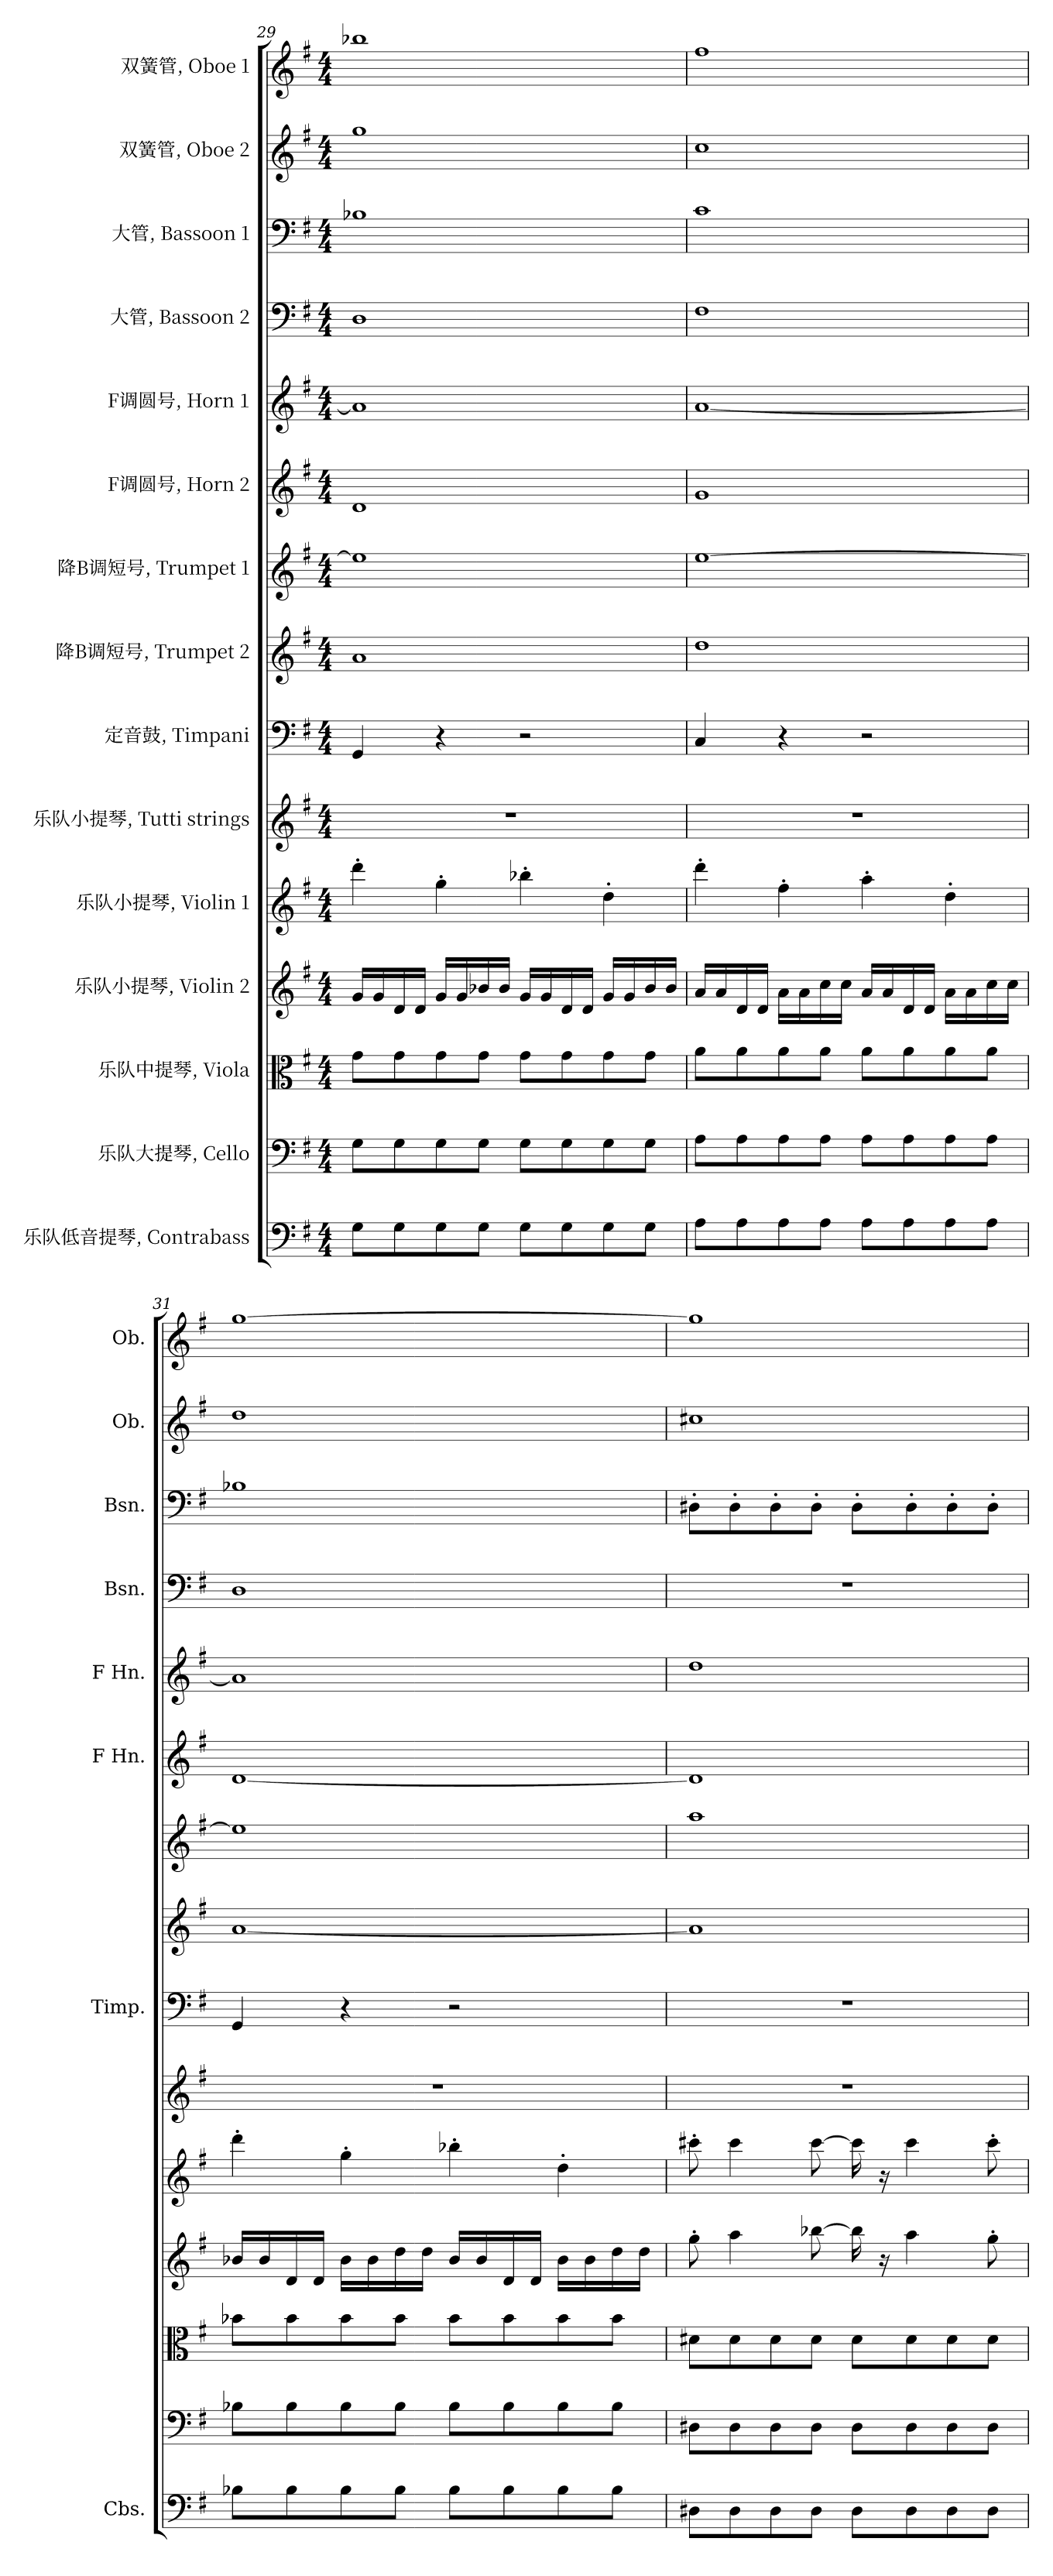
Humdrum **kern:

**kern	**kern	**kern	**kern	**kern	**kern	**kern	**kern	**kern	**kern	**kern	**kern	**kern	**kern	**kern
*part15	*part14	*part13	*part12	*part11	*part10	*part9	*part8	*part7	*part6	*part5	*part4	*part3	*part2	*part1
*staff15	*staff14	*staff13	*staff12	*staff11	*staff10	*staff9	*staff8	*staff7	*staff6	*staff5	*staff4	*staff3	*staff2	*staff1
*I"乐队低音提琴, Contrabass	*I"乐队大提琴, Cello	*I"乐队中提琴, Viola	*I"乐队小提琴, Violin 2	*I"乐队小提琴, Violin 1	*I"乐队小提琴, Tutti strings	*I"定音鼓, Timpani	*I"降B调短号, Trumpet 2	*I"降B调短号, Trumpet 1	*I"F调圆号, Horn 2	*I"F调圆号, Horn 1	*I"大管, Bassoon 2	*I"大管, Bassoon 1	*I"双簧管, Oboe 2	*I"双簧管, Oboe 1
*I'Cbs.	*	*	*	*	*	*I'Timp.	*	*	*I'F Hn.	*I'F Hn.	*I'Bsn.	*I'Bsn.	*I'Ob.	*I'Ob.
!!LO:PB:g=z
*clefF4	*clefF4	*clefC3	*clefG2	*clefG2	*clefG2	*clefF4	*clefG2	*clefG2	*clefG2	*clefG2	*clefF4	*clefF4	*clefG2	*clefG2
*ITrd7c12	*	*	*	*	*	*	*ITrd1c2	*ITrd1c2	*ITrd4c7	*ITrd4c7	*	*	*	*
*k[f#]	*k[f#]	*k[f#]	*k[f#]	*k[f#]	*k[f#]	*k[f#]	*k[b-]	*k[b-]	*k[]	*k[]	*k[f#]	*k[f#]	*k[f#]	*k[f#]
*M4/4	*M4/4	*M4/4	*M4/4	*M4/4	*M4/4	*M4/4	*M4/4	*M4/4	*M4/4	*M4/4	*M4/4	*M4/4	*M4/4	*M4/4
*MM152	*MM152	*MM152	*MM152	*MM152	*MM152	*MM152	*MM152	*MM152	*MM152	*MM152	*MM152	*MM152	*MM152	*MM152
=29	=29	=29	=29	=29	=29	=29	=29	=29	=29	=29	=29	=29	=29	=29
8GG\L	8G\L	8g\L	16g/LL	4ddd'\	1r	4GG/	1g	1dd]	1G	1d]	1D	1B-X	1gg	1bb-X
.	.	.	16g/	.	.	.	.	.	.	.	.	.	.	.
8GG\	8G\	8g\	16d/	.	.	.	.	.	.	.	.	.	.	.
.	.	.	16d/JJ	.	.	.	.	.	.	.	.	.	.	.
8GG\	8G\	8g\	16g/LL	4gg'\	.	4r	.	.	.	.	.	.	.	.
.	.	.	16g/	.	.	.	.	.	.	.	.	.	.	.
8GG\J	8G\J	8g\J	16b-X/	.	.	.	.	.	.	.	.	.	.	.
.	.	.	16b-/JJ	.	.	.	.	.	.	.	.	.	.	.
8GG\L	8G\L	8g\L	16g/LL	4bb-X'\	.	2r	.	.	.	.	.	.	.	.
.	.	.	16g/	.	.	.	.	.	.	.	.	.	.	.
8GG\	8G\	8g\	16d/	.	.	.	.	.	.	.	.	.	.	.
.	.	.	16d/JJ	.	.	.	.	.	.	.	.	.	.	.
8GG\	8G\	8g\	16g/LL	4dd'\	.	.	.	.	.	.	.	.	.	.
.	.	.	16g/	.	.	.	.	.	.	.	.	.	.	.
8GG\J	8G\J	8g\J	16b-/	.	.	.	.	.	.	.	.	.	.	.
.	.	.	16b-/JJ	.	.	.	.	.	.	.	.	.	.	.
=30	=30	=30	=30	=30	=30	=30	=30	=30	=30	=30	=30	=30	=30	=30
*	*	*	*	*	*	*	*	*	*	*	*	*	*	*MM152
8AA\L	8A\L	8a\L	16a/LL	4ddd'\	1r	4C/	1cc	[1dd	1c	[1d	1F#	1c	1cc	1ff#
.	.	.	16a/	.	.	.	.	.	.	.	.	.	.	.
8AA\	8A\	8a\	16d/	.	.	.	.	.	.	.	.	.	.	.
.	.	.	16d/JJ	.	.	.	.	.	.	.	.	.	.	.
8AA\	8A\	8a\	16a\LL	4ff#'\	.	4r	.	.	.	.	.	.	.	.
.	.	.	16a\	.	.	.	.	.	.	.	.	.	.	.
8AA\J	8A\J	8a\J	16cc\	.	.	.	.	.	.	.	.	.	.	.
.	.	.	16cc\JJ	.	.	.	.	.	.	.	.	.	.	.
8AA\L	8A\L	8a\L	16a/LL	4aa'\	.	2r	.	.	.	.	.	.	.	.
.	.	.	16a/	.	.	.	.	.	.	.	.	.	.	.
8AA\	8A\	8a\	16d/	.	.	.	.	.	.	.	.	.	.	.
.	.	.	16d/JJ	.	.	.	.	.	.	.	.	.	.	.
8AA\	8A\	8a\	16a\LL	4dd'\	.	.	.	.	.	.	.	.	.	.
.	.	.	16a\	.	.	.	.	.	.	.	.	.	.	.
8AA\J	8A\J	8a\J	16cc\	.	.	.	.	.	.	.	.	.	.	.
.	.	.	16cc\JJ	.	.	.	.	.	.	.	.	.	.	.
!!LO:PB:g=z
=31	=31	=31	=31	=31	=31	=31	=31	=31	=31	=31	=31	=31	=31	=31
*	*	*	*	*	*	*	*	*	*	*	*	*	*	*MM151
8BB-X\L	8B-X\L	8b-X\L	16b-X/LL	4ddd'\	1r	4GG/	[1g	1dd]	[1G	1d]	1D	1B-X	1dd	[1gg
.	.	.	16b-/	.	.	.	.	.	.	.	.	.	.	.
8BB-\	8B-\	8b-\	16d/	.	.	.	.	.	.	.	.	.	.	.
.	.	.	16d/JJ	.	.	.	.	.	.	.	.	.	.	.
8BB-\	8B-\	8b-\	16b-\LL	4gg'\	.	4r	.	.	.	.	.	.	.	.
.	.	.	16b-\	.	.	.	.	.	.	.	.	.	.	.
8BB-\J	8B-\J	8b-\J	16dd\	.	.	.	.	.	.	.	.	.	.	.
.	.	.	16dd\JJ	.	.	.	.	.	.	.	.	.	.	.
8BB-\L	8B-\L	8b-\L	16b-/LL	4bb-X'\	.	2r	.	.	.	.	.	.	.	.
.	.	.	16b-/	.	.	.	.	.	.	.	.	.	.	.
8BB-\	8B-\	8b-\	16d/	.	.	.	.	.	.	.	.	.	.	.
.	.	.	16d/JJ	.	.	.	.	.	.	.	.	.	.	.
8BB-\	8B-\	8b-\	16b-\LL	4dd'\	.	.	.	.	.	.	.	.	.	.
.	.	.	16b-\	.	.	.	.	.	.	.	.	.	.	.
8BB-\J	8B-\J	8b-\J	16dd\	.	.	.	.	.	.	.	.	.	.	.
.	.	.	16dd\JJ	.	.	.	.	.	.	.	.	.	.	.
=32	=32	=32	=32	=32	=32	=32	=32	=32	=32	=32	=32	=32	=32	=32
*	*	*	*	*	*	*	*	*	*	*	*	*	*	*MM153
8DD#X\L	8D#X\L	8d#X\L	8gg'\	8ccc#X'\	1r	1r	1g]	1gg	1G]	1g	1r	8D#X'\L	1cc#X	1gg]
8DD#\	8D#\	8d#\	4aa\	4ccc#\	.	.	.	.	.	.	.	8D#'\	.	.
8DD#\	8D#\	8d#\	.	.	.	.	.	.	.	.	.	8D#'\	.	.
8DD#\J	8D#\J	8d#\J	[8bb-X\	[8ccc#\	.	.	.	.	.	.	.	8D#'\J	.	.
8DD#\L	8D#\L	8d#\L	16bb-\]	16ccc#\]	.	.	.	.	.	.	.	8D#'\L	.	.
.	.	.	16r	16r	.	.	.	.	.	.	.	.	.	.
8DD#\	8D#\	8d#\	4aa\	4ccc#\	.	.	.	.	.	.	.	8D#'\	.	.
8DD#\	8D#\	8d#\	.	.	.	.	.	.	.	.	.	8D#'\	.	.
8DD#\J	8D#\J	8d#\J	8gg'\	8ccc#'\	.	.	.	.	.	.	.	8D#'\J	.	.
=	=	=	=	=	=	=	=	=	=	=	=	=	=	=
*-	*-	*-	*-	*-	*-	*-	*-	*-	*-	*-	*-	*-	*-	*-
